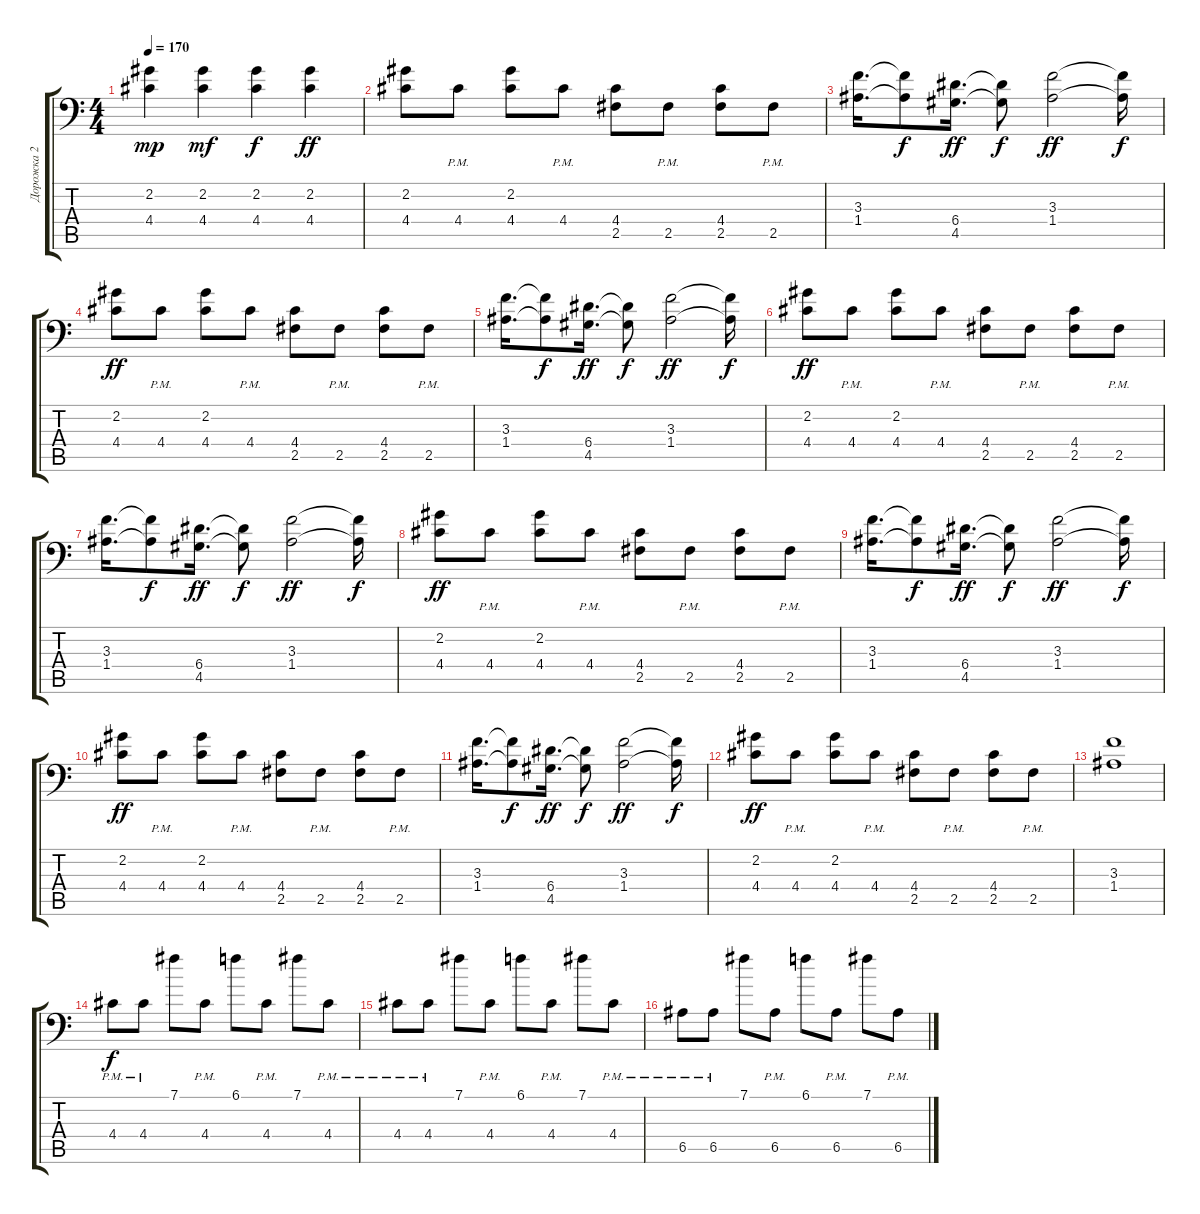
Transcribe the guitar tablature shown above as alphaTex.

\track ("Дорожка 2" "Дорожка 2") {instrument distortionguitar}
\staff {score tabs}
\tuning (B3 Gb3 D3 A2 E2 A1) {hide}
\ts (4 4)
\tempo 170
\clef f4
\ks c
(2.2 4.4).4{dy mp} (2.2 4.4).4{dy mf} (2.2 4.4).4{dy f} (2.2 4.4).4{dy ff} |
(2.2 4.4).8 4.4{pm}.8 (2.2 4.4).8 4.4{pm}.8 (4.4 2.5).8 2.5{pm}.8 (4.4 2.5).8 2.5{pm}.8 |
(3.3 1.4).16{d} (3.3{t} 1.4{t}).8{dy f} (6.4 4.5).16{d dy ff} (6.4{t} 4.5{t}).8{dy f} (3.3 1.4).2{dy ff} (3.3{t} 1.4{t}).16{dy f} |
(2.2 4.4).8{dy ff} 4.4{pm}.8 (2.2 4.4).8 4.4{pm}.8 (4.4 2.5).8 2.5{pm}.8 (4.4 2.5).8 2.5{pm}.8 |
(3.3 1.4).16{d} (3.3{t} 1.4{t}).8{dy f} (6.4 4.5).16{d dy ff} (6.4{t} 4.5{t}).8{dy f} (3.3 1.4).2{dy ff} (3.3{t} 1.4{t}).16{dy f} |
(2.2 4.4).8{dy ff} 4.4{pm}.8 (2.2 4.4).8 4.4{pm}.8 (4.4 2.5).8 2.5{pm}.8 (4.4 2.5).8 2.5{pm}.8 |
(3.3 1.4).16{d} (3.3{t} 1.4{t}).8{dy f} (6.4 4.5).16{d dy ff} (6.4{t} 4.5{t}).8{dy f} (3.3 1.4).2{dy ff} (3.3{t} 1.4{t}).16{dy f} |
(2.2 4.4).8{dy ff} 4.4{pm}.8 (2.2 4.4).8 4.4{pm}.8 (4.4 2.5).8 2.5{pm}.8 (4.4 2.5).8 2.5{pm}.8 |
(3.3 1.4).16{d} (3.3{t} 1.4{t}).8{dy f} (6.4 4.5).16{d dy ff} (6.4{t} 4.5{t}).8{dy f} (3.3 1.4).2{dy ff} (3.3{t} 1.4{t}).16{dy f} |
(2.2 4.4).8{dy ff} 4.4{pm}.8 (2.2 4.4).8 4.4{pm}.8 (4.4 2.5).8 2.5{pm}.8 (4.4 2.5).8 2.5{pm}.8 |
(3.3 1.4).16{d} (3.3{t} 1.4{t}).8{dy f} (6.4 4.5).16{d dy ff} (6.4{t} 4.5{t}).8{dy f} (3.3 1.4).2{dy ff} (3.3{t} 1.4{t}).16{dy f} |
(2.2 4.4).8{dy ff} 4.4{pm}.8 (2.2 4.4).8 4.4{pm}.8 (4.4 2.5).8 2.5{pm}.8 (4.4 2.5).8 2.5{pm}.8 |
(3.3 1.4).1 |
4.4{pm}.8{dy f} 4.4{pm}.8 7.1.8 4.4{pm}.8 6.1.8 4.4{pm}.8 7.1.8 4.4{pm}.8 |
4.4{pm}.8 4.4{pm}.8 7.1.8 4.4{pm}.8 6.1.8 4.4{pm}.8 7.1.8 4.4{pm}.8 |
6.5{pm}.8 6.5{pm}.8 7.1.8 6.5{pm}.8 6.1.8 6.5{pm}.8 7.1.8 6.5{pm}.8
